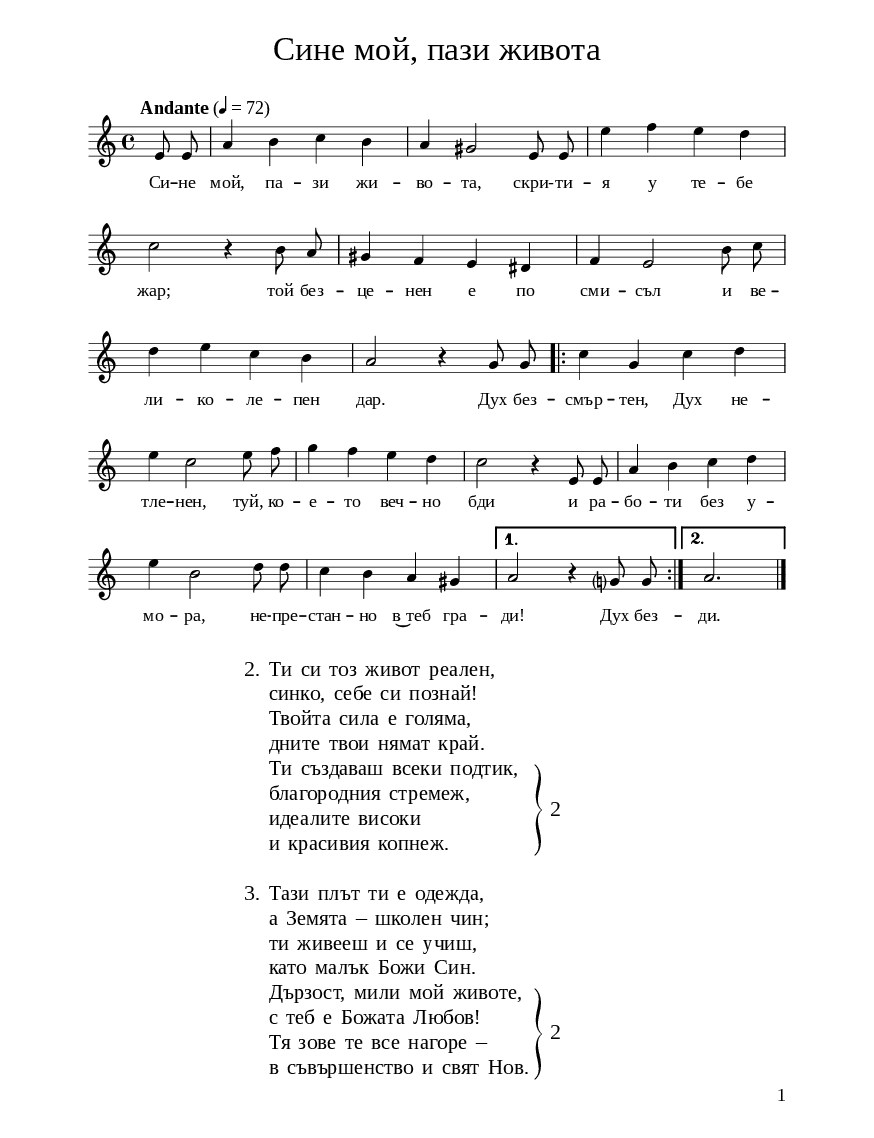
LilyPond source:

\version "2.24.3"

% include paper part and global functions
\include "include/globals.ily"

"rightBraces045" = \markup {
  \column {
    % repeat braces
    \translate #'(0 . -13.9 )
    \right-brace #44

    \translate #'(0 . -17.1 )
    \right-brace #44
  }
  \column {
    % repeat numbers
    \translate #'(0 . -14.4 )
    2

    \translate #'(0 . -21.5 )
    2
  }
}

\bookpart {
  \label #'ref045
  \tocItem \markup "Сине мой, пази живота"
  \include "include/bookpart-paper.ily"
  \score {
    \include "include/score-layout.ily"

    \new Voice \absolute  {
      \clef treble
      \key a \minor
      \time 4/4
      \tempoFunc "Andante" 4 "72"
      \autoBeamOff
      \partial 4


      e'8 e'8 | a'4 b' c''4 b' | a'4 gis'2 e'8 e' | e''4 f'' e''4 d'' | \break

      c''2 r4 b'8 a'  |  gis'4 f'  e'4 dis' |  f'4 e'2  b'8 c'' \break |

      d''4 e'' c''4 b' | a'2 r4 g'8 g' \repeat volta 2 {
        |  c''4 g' c''4 d'' | e''4 c''2 e''8 f'' | g''4 f'' e''4 d'' | c''2 r4 e'8 e' | a'4 b'  c''4 d'' \break |

        e''4 b'2 d''8 d'' c''4 b' a'4 gis' |
      } \alternative { { a'2 r4 g'?8 g'  } { a'2. } } \bar "|."
    }

    \addlyrics {
      Си -- не мой, па -- зи жи -- во -- та, "скри-" -- ти -- я у
      те -- бе жар; той без -- це -- нен е по сми -- съл и ве --
      ли -- ко -- ле -- пен дар. Дух без -- смър -- тен, Дух не -- тле -- нен,
      туй, ко -- е -- то веч -- но бди и ра -- бо -- ти без у --
      мо -- ра, не -- пре -- стан -- но в~теб гра -- ди! Дух без -- ди.
    }

    \header {
      title = \titleFunc "Сине мой, пази живота" "Sine moj, pazi života"
    }

    \midi{}

  } % score

  \markup \fontsize #bgCoupletFontSize {
    \hspace #15
    \override #`(baseline-skip . ,bgCoupletBaselineSkip)
    \column {
      \vspace #0.3

      \line { 2. Ти си тоз живот реален, }

      \line {   "   " синко, себе си познай! }

      \line {   "   " Твойта сила е голяма, }

      \line {   "   " дните твои нямат край. }

      \line {   "   " Ти създаваш всеки подтик, }

      \line {   "   " благородния стремеж,}

      \line {   "   " идеалите високи}

      \line {   "   " и красивия копнеж.}
      \line {   "   "}

      \line {   3. Тази плът ти е одежда,}

      \line {   "   " а Земята – школен чин;}

      \line {   "   " ти живееш и се учиш,}

      \line {   "   " като малък Божи Син.}

      \line {   "   " Дързост, мили мой животе,}

      \line {   "   " с теб е Божата Любов!}

      \line {   "   " Тя зове те все нагоре –}

      \line {   "   " в съвършенство и свят Нов.}
    }\"rightBraces045"

  } % markup


} % bookpart
